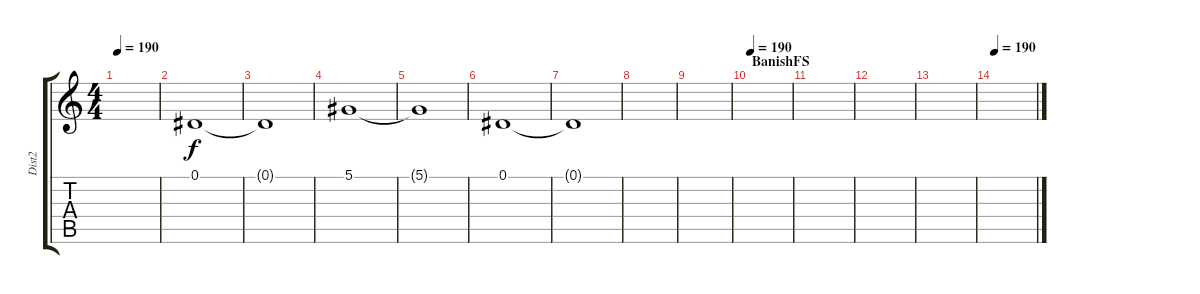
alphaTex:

\track ("Dist2" "Dist2") {instrument synthstrings1}
\staff {score tabs}
\tuning (Eb4 Bb3 Gb3 Db3 Ab2 Eb2) {hide}
\ts (4 4)
\tempo 190
\clef g2
\ks c
|
0.1.1{instrument pad4choir} |
0.1{t}.1 |
5.1.1 |
5.1{t}.1 |
0.1.1 |
0.1{t}.1 |
|
|
\section ("" "BanishFS")
\tempo 190
|
|
|
|
\tempo 190
